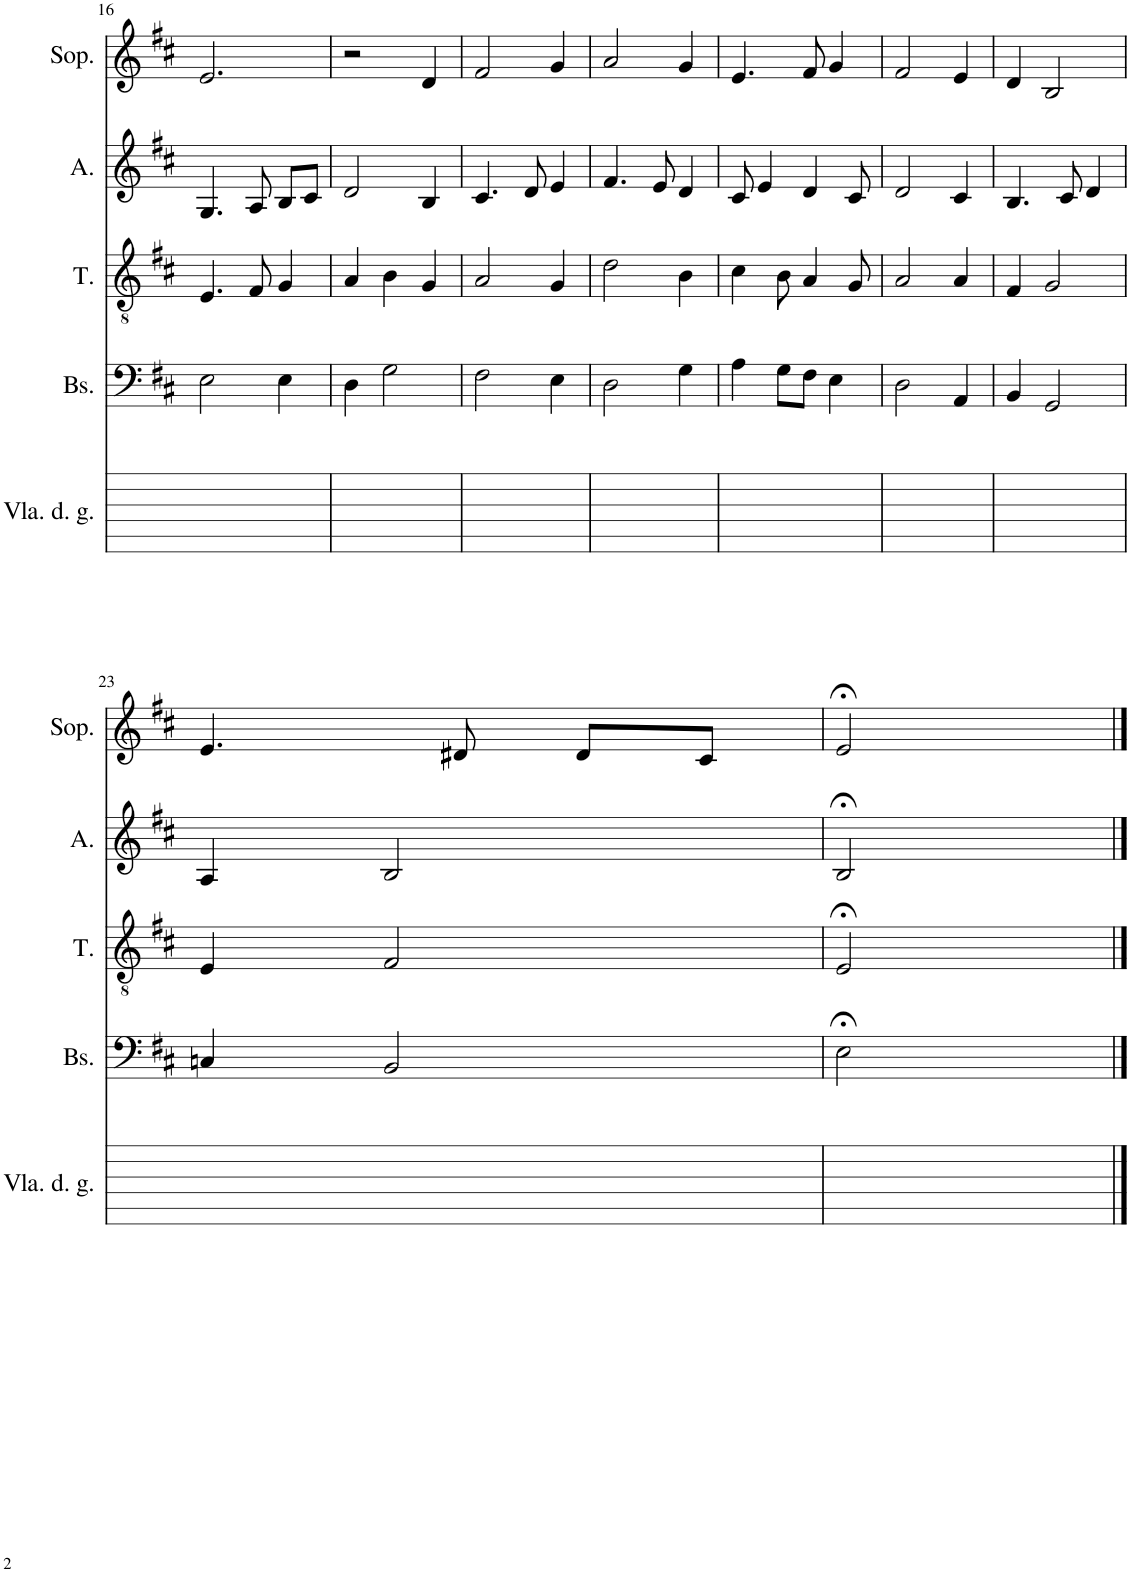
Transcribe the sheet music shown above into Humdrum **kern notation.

**kern	**kern	**kern	**kern	**kern
*part5	*part4	*part3	*part2	*part1
*staff5	*staff4	*staff3	*staff2	*staff1
*I"Viola da gamba	*I"Bas	*I"Tenor	*I"Alt	*I"Sopraan
*I'Vla. d. g.	*I'Bs.	*I'T.	*I'A.	*I'Sop.
!!LO:PB:g=z
*	*clefF4	*clefGv2	*clefG2	*clefG2
*k[f#c#]	*k[f#c#]	*k[f#c#]	*k[f#c#]	*k[f#c#]
*M3/4	*M3/4	*M3/4	*M3/4	*M3/4
=16	=16	=16	=16	=16
2.r	2E\	4.E/	4.G/	2.e/
.	.	8F#/	8A/	.
.	4E\	4G/	8B/L	.
.	.	.	8c#/J	.
=17	=17	=17	=17	=17
2.r	4D\	4A/	2d/	2r
.	2G\	4B\	.	.
.	.	4G/	4B/	4d/
=18	=18	=18	=18	=18
2.r	2F#\	2A/	4.c#/	2f#/
.	.	.	8d/	.
.	4E\	4G/	4e/	4g/
=19	=19	=19	=19	=19
2.r	2D\	2d\	4.f#/	2a/
.	.	.	8e/	.
.	4G\	4B\	4d/	4g/
=20	=20	=20	=20	=20
2.r	4A\	4c#\	8c#/	4.e/
.	.	.	4e/	.
.	8G\L	8B\	.	.
.	8F#\J	4A/	4d/	8f#/
.	4E\	.	.	4g/
.	.	8G/	8c#/	.
=21	=21	=21	=21	=21
2.r	2D\	2A/	2d/	2f#/
.	4AA/	4A/	4c#/	4e/
=22	=22	=22	=22	=22
2.r	4BB/	4F#/	4.B/	4d/
.	2GG/	2G/	.	2B/
.	.	.	8c#/	.
.	.	.	4d/	.
!!LO:LB:g=z
=23	=23	=23	=23	=23
2.r	4Cn/	4E/	4A/	4.e/
.	2BB/	2F#/	2B/	.
.	.	.	.	8d#X/
.	.	.	.	8d#/L
.	.	.	.	8c#/J
=24	=24	=24	=24	=24
2r	2E;<\	2E;</	2B;</	2e;</
==	==	==	==	==
*-	*-	*-	*-	*-
